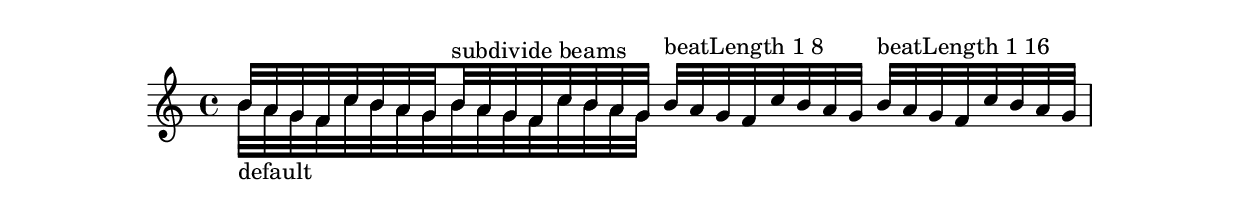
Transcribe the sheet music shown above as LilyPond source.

%% Do not edit this file; it is auto-generated from LSR http://lsr.dsi.unimi.it
%% This file is in the public domain.
\version "2.11.66"

\header {
  lsrtags = "rhythms"

  texidoces = "
Se pueden subdividir las barras automáticamente.  Estableciendo la
propiedad @code{subdivideBeams}, las barras se subdividen en
posiciones de pulso (tal y como se especifica en @code{beatLength}).

"
  doctitlees = "Subdivisiones de barra automáticas"

  texidoc = "
Beams can be subdivided automatically.  By setting the property
@code{subdivideBeams}, beams are subdivided at beat positions (as
specified in @code{beatLength}). 

"
  doctitle = "Automatic beam subdivisions"
} % begin verbatim

\score {
  \new Staff \relative c'' {
    << {
      \voiceOne
      \set subdivideBeams = ##t
      b32[ a g f c' b a g b^"subdivide beams" a g f c' b a g]
      \oneVoice
    }
    \new Voice {
      \voiceTwo
      b32_"default"[ a g f c' b a g b a g f c' b a g]
    } >>
    \set beatLength = #(ly:make-moment 1 8)
    b32^"beatLength 1 8"[ a g f c' b a g]
    \set beatLength = #(ly:make-moment 1 16)
    b32^"beatLength 1 16"[ a g f c' b a g]
  }
}

